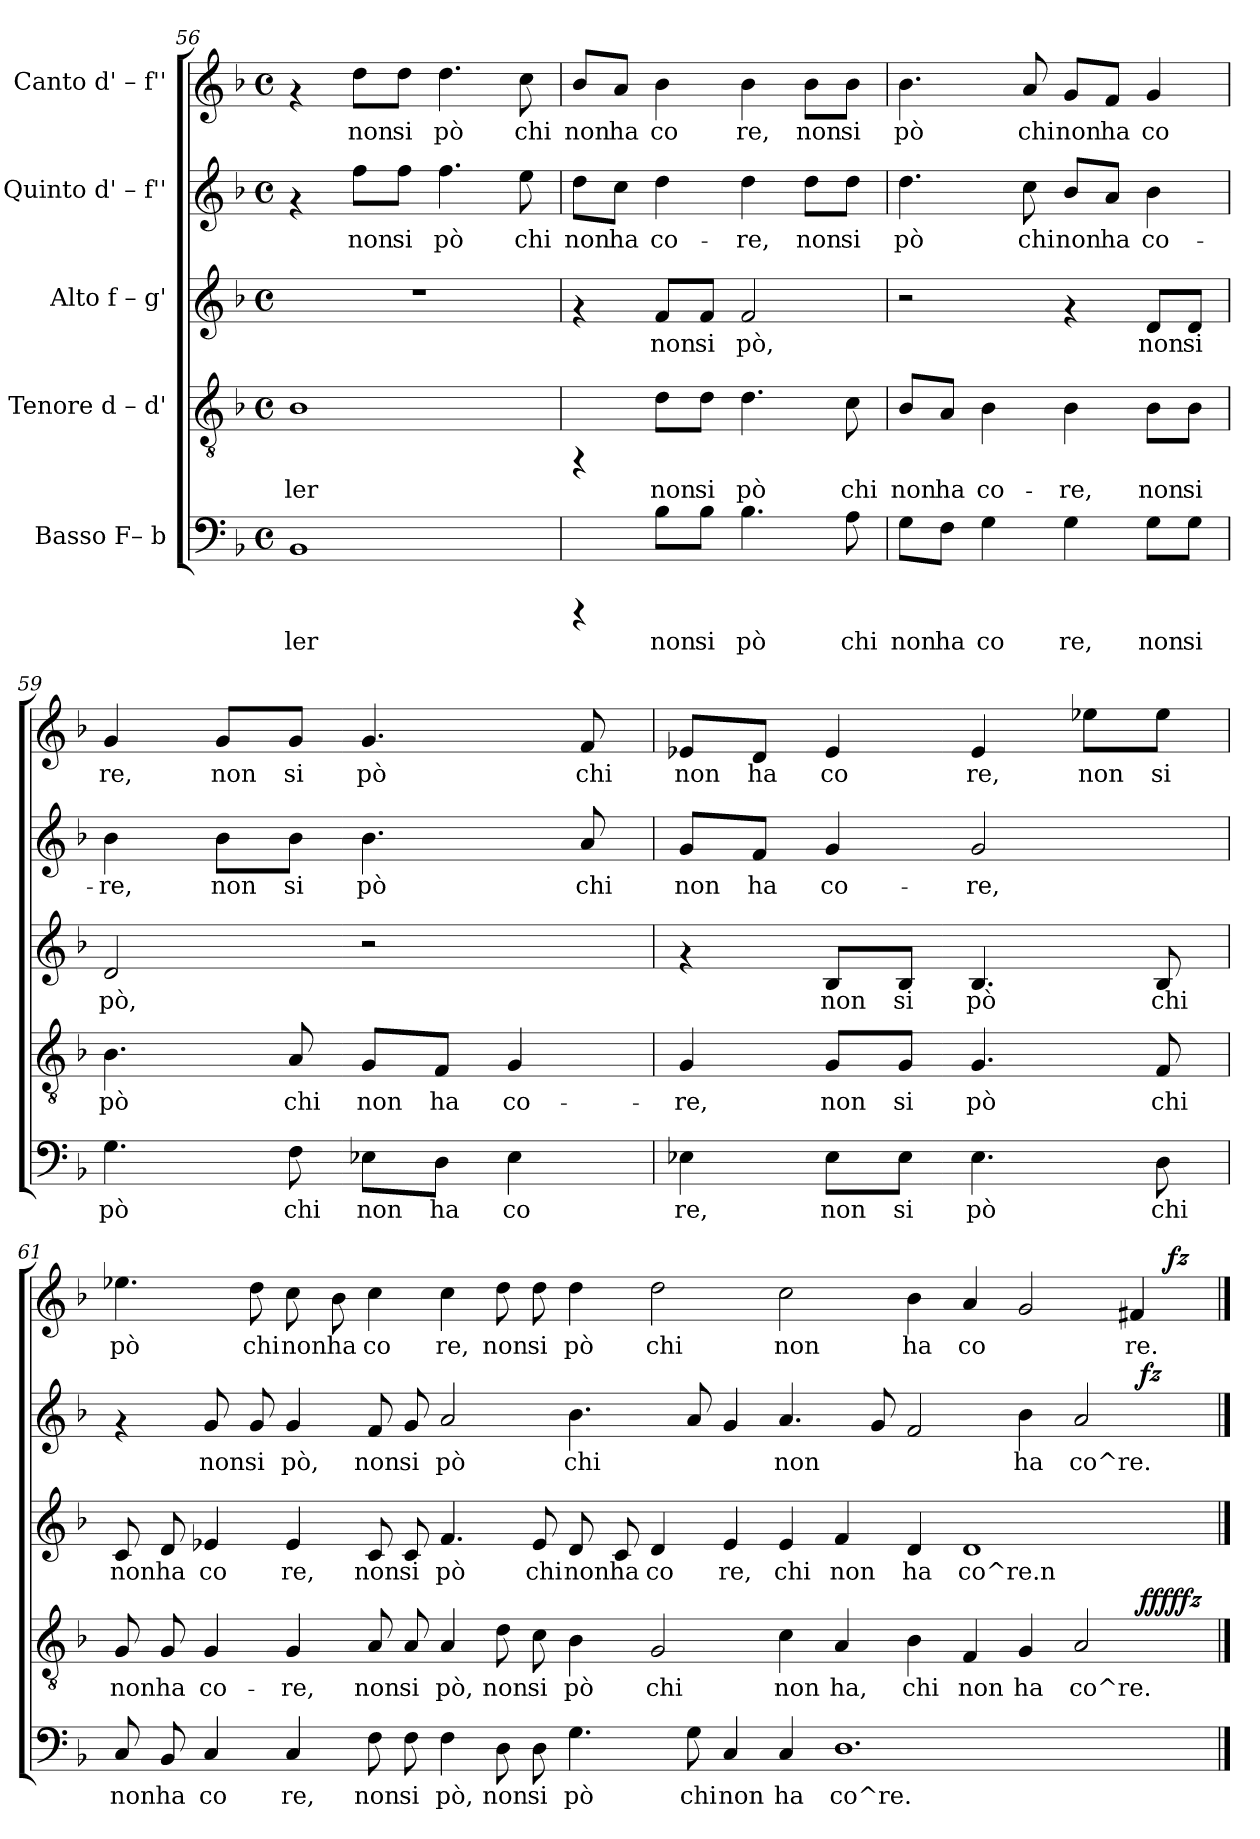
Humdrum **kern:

**kern	**text	**kern	**text	**dynam	**kern	**text	**kern	**text	**dynam	**kern	**text	**dynam
*part5	*part5	*part4	*part4	*part4	*part3	*part3	*part2	*part2	*part2	*part1	*part1	*part1
*staff5	*staff5	*staff4	*staff4	*staff4	*staff3	*staff3	*staff2	*staff2	*staff2	*staff1	*staff1	*staff1
*I"Basso  F– b	*	*I"Tenore  d – d'	*	*	*I"Alto  f – g'	*	*I"Quinto  d' – f''	*	*	*I"Canto  d' – f''	*	*
*clefF4	*	*clefGv2	*	*	*clefG2	*	*clefG2	*	*	*clefG2	*	*
*k[b-]	*	*k[b-]	*	*	*k[b-]	*	*k[b-]	*	*	*k[b-]	*	*
*F:	*	*F:	*	*	*F:	*	*F:	*	*	*F:	*	*
*M4/4	*	*M4/4	*	*	*M4/4	*	*M4/4	*	*	*M4/4	*	*
*met(c)	*	*met(c)	*	*	*met(c)	*	*met(c)	*	*	*met(c)	*	*
=56	=56	=56	=56	=56	=56	=56	=56	=56	=56	=56	=56	=56
!	!LO:LY:b:rj	!	!LO:LY:b:rj	!	!	!	!	!	!	!	!	!
1BB-	-ler	1B-	ler	.	1r	.	4rf	.	.	4rf	.	.
!	!	!	!	!	!	!	!	!LO:LY:b:cj	!	!	!LO:LY:b:cj	!
.	.	.	.	.	.	.	8ff\L	non	.	8dd\L	non	.
!	!	!	!	!	!	!	!	!LO:LY:b:cj	!	!	!LO:LY:b:cj	!
.	.	.	.	.	.	.	8ff\J	si	.	8dd\J	si	.
!	!	!	!	!	!	!	!	!LO:LY:b:cj	!	!	!LO:LY:b:cj	!
.	.	.	.	.	.	.	4.ff\	pò	.	4.dd\	pò	.
!	!	!	!	!	!	!	!	!LO:LY:b:cj	!	!	!LO:LY:b:cj	!
.	.	.	.	.	.	.	8ee\	chi	.	8cc\	chi	.
!!LO:LB:g=z
=57	=57	=57	=57	=57	=57	=57	=57	=57	=57	=57	=57	=57
!	!	!	!	!	!	!	!	!LO:LY:b:cj	!	!	!LO:LY:b:cj	!
4rCCC	.	4rFF	.	.	4rf	.	8dd\L	non	.	8b-/L	non	.
!	!	!	!	!	!	!	!	!LO:LY:b:cj	!	!	!LO:LY:b:cj	!
.	.	.	.	.	.	.	8cc\J	ha	.	8a/J	ha	.
!	!LO:LY:b:rj	!	!LO:LY:b:rj	!	!	!LO:LY:b:rj	!	!LO:LY:b:cj	!	!	!LO:LY:b:cj	!
8B-\L	non	8d\L	non	.	8f/L	non	4dd\	co-	.	4b-\	co	.
!	!LO:LY:b:rj	!	!LO:LY:b:rj	!	!	!LO:LY:b:rj	!	!	!	!	!	!
8B-\J	si	8d\J	si	.	8f/J	si	.	.	.	.	.	.
!	!LO:LY:b:rj	!	!LO:LY:b:rj	!	!	!LO:LY:b:rj	!	!LO:LY:b:cj	!	!	!LO:LY:b:cj	!
4.B-\	pò	4.d\	pò	.	2f/	pò,	4dd\	-re,	.	4b-\	re,	.
!	!	!	!	!	!	!	!	!LO:LY:b:cj	!	!	!LO:LY:b:cj	!
.	.	.	.	.	.	.	8dd\L	non	.	8b-\L	non	.
!	!LO:LY:b:rj	!	!LO:LY:b:rj	!	!	!	!	!LO:LY:b:cj	!	!	!LO:LY:b:cj	!
8A\	chi	8c\	chi	.	.	.	8dd\J	si	.	8b-\J	si	.
=58	=58	=58	=58	=58	=58	=58	=58	=58	=58	=58	=58	=58
!	!LO:LY:b:rj	!	!LO:LY:b:rj	!	!	!	!	!LO:LY:b:cj	!	!	!LO:LY:b:cj	!
8G\L	non	8B-/L	non	.	2r	.	4.dd\	pò	.	4.b-\	pò	.
!	!LO:LY:b:rj	!	!LO:LY:b:rj	!	!	!	!	!	!	!	!	!
8F\J	ha	8A/J	ha	.	.	.	.	.	.	.	.	.
!	!LO:LY:b:rj	!	!LO:LY:b:rj	!	!	!	!	!	!	!	!	!
4G\	co	4B-\	co-	.	.	.	.	.	.	.	.	.
!	!	!	!	!	!	!	!	!LO:LY:b:cj	!	!	!LO:LY:b:cj	!
.	.	.	.	.	.	.	8cc\	chi	.	8a/	chi	.
!	!LO:LY:b:rj	!	!LO:LY:b:rj	!	!	!	!	!LO:LY:b:cj	!	!	!LO:LY:b:cj	!
4G\	re,	4B-\	-re,	.	4rf	.	8b-/L	non	.	8g/L	non	.
!	!	!	!	!	!	!	!	!LO:LY:b:cj	!	!	!LO:LY:b:cj	!
.	.	.	.	.	.	.	8a/J	ha	.	8f/J	ha	.
!	!LO:LY:b:rj	!	!LO:LY:b:rj	!	!	!LO:LY:b:rj	!	!LO:LY:b:cj	!	!	!LO:LY:b:cj	!
8G\L	non	8B-\L	non	.	8d/L	non	4b-\	co-	.	4g/	co	.
!	!LO:LY:b:rj	!	!LO:LY:b:rj	!	!	!LO:LY:b:rj	!	!	!	!	!	!
8G\J	si	8B-\J	si	.	8d/J	si	.	.	.	.	.	.
=59	=59	=59	=59	=59	=59	=59	=59	=59	=59	=59	=59	=59
!	!LO:LY:b:rj	!	!LO:LY:b:rj	!	!	!LO:LY:b:rj	!	!LO:LY:b:cj	!	!	!LO:LY:b:cj	!
4.G\	pò	4.B-\	pò	.	2d/	pò,	4b-\	-re,	.	4g/	re,	.
!	!	!	!	!	!	!	!	!LO:LY:b:cj	!	!	!LO:LY:b:cj	!
.	.	.	.	.	.	.	8b-\L	non	.	8g/L	non	.
!	!LO:LY:b:rj	!	!LO:LY:b:rj	!	!	!	!	!LO:LY:b:cj	!	!	!LO:LY:b:cj	!
8F\	chi	8A/	chi	.	.	.	8b-\J	si	.	8g/J	si	.
!	!LO:LY:b:rj	!	!LO:LY:b:rj	!	!	!	!	!LO:LY:b:cj	!	!	!LO:LY:b:cj	!
8E-X\L	non	8G/L	non	.	2r	.	4.b-\	pò	.	4.g/	pò	.
!	!LO:LY:b:rj	!	!LO:LY:b:rj	!	!	!	!	!	!	!	!	!
8D\J	ha	8F/J	ha	.	.	.	.	.	.	.	.	.
!	!LO:LY:b:rj	!	!LO:LY:b:rj	!	!	!	!	!	!	!	!	!
4E-\	co	4G/	co-	.	.	.	.	.	.	.	.	.
!	!	!	!	!	!	!	!	!LO:LY:b:cj	!	!	!LO:LY:b:cj	!
.	.	.	.	.	.	.	8a/	chi	.	8f/	chi	.
=60	=60	=60	=60	=60	=60	=60	=60	=60	=60	=60	=60	=60
!	!LO:LY:b:rj	!	!LO:LY:b:rj	!	!	!	!	!LO:LY:b:cj	!	!	!LO:LY:b:cj	!
4E-X\	re,	4G/	-re,	.	4rf	.	8g/L	non	.	8e-X/L	non	.
!	!	!	!	!	!	!	!	!LO:LY:b:cj	!	!	!LO:LY:b:cj	!
.	.	.	.	.	.	.	8f/J	ha	.	8d/J	ha	.
!	!LO:LY:b:rj	!	!LO:LY:b:rj	!	!	!LO:LY:b:rj	!	!LO:LY:b:cj	!	!	!LO:LY:b:cj	!
8E-\L	non	8G/L	non	.	8B-/L	non	4g/	co-	.	4e-/	co	.
!	!LO:LY:b:rj	!	!LO:LY:b:rj	!	!	!LO:LY:b:rj	!	!	!	!	!	!
8E-\J	si	8G/J	si	.	8B-/J	si	.	.	.	.	.	.
!	!LO:LY:b:rj	!	!LO:LY:b:rj	!	!	!LO:LY:b:rj	!	!LO:LY:b:cj	!	!	!LO:LY:b:cj	!
4.E-\	pò	4.G/	pò	.	4.B-/	pò	2g/	-re,	.	4e-/	re,	.
!	!	!	!	!	!	!	!	!	!	!	!LO:LY:b:cj	!
.	.	.	.	.	.	.	.	.	.	8ee-X\L	non	.
!	!LO:LY:b:rj	!	!LO:LY:b:rj	!	!	!LO:LY:b:rj	!	!	!	!	!LO:LY:b:cj	!
8D\	chi	8F/	chi	.	8B-/	chi	.	.	.	8ee-\J	si	.
!!LO:PB:g=z
=61	=61	=61	=61	=61	=61	=61	=61	=61	=61	=61	=61	=61
!	!LO:LY:b:rj	!	!LO:LY:b:rj	!	!	!LO:LY:b:rj	!	!	!	!	!LO:LY:b:cj	!
*	*	*^	*	*	*	*	*^	*	*	*^	*	*
8C/	non	8G/	1ryy	non	.	8c/	non	4rf	1ryy	.	.	4.ee-X\	1ryy	pò	.
!	!LO:LY:b:rj	!	!	!LO:LY:b:rj	!	!	!LO:LY:b:rj	!	!	!	!	!	!	!	!
8BB-/	ha	8G/	.	ha	.	8d/	ha	.	.	.	.	.	.	.	.
!	!LO:LY:b:rj	!	!	!LO:LY:b:rj	!	!	!LO:LY:b:rj	!	!	!LO:LY:b:cj	!	!	!	!	!
4C/	co	4G/	.	co-	.	4e-X/	co	8g/	.	non	.	.	.	.	.
!	!	!	!	!	!	!	!	!	!	!LO:LY:b:cj	!	!	!	!LO:LY:b:cj	!
.	.	.	.	.	.	.	.	8g/	.	si	.	8dd\	.	chi	.
!	!LO:LY:b:rj	!	!	!LO:LY:b:rj	!	!	!LO:LY:b:rj	!	!	!LO:LY:b:cj	!	!	!	!LO:LY:b:cj	!
4C/	re,	4G/	.	-re,	.	4e-/	re,	4g/	.	pò,	.	8cc\	.	non	.
!	!	!	!	!	!	!	!	!	!	!	!	!	!	!LO:LY:b:cj	!
.	.	.	.	.	.	.	.	.	.	.	.	8b-\	.	ha	.
!	!LO:LY:b:rj	!	!	!LO:LY:b:rj	!	!	!LO:LY:b:rj	!	!	!LO:LY:b:cj	!	!	!	!LO:LY:b:cj	!
8F\	non	8A/	.	non	.	8c/	non	8f/	.	non	.	4cc\	.	co	.
!	!LO:LY:b:rj	!	!	!LO:LY:b:rj	!	!	!LO:LY:b:rj	!	!	!LO:LY:b:cj	!	!	!	!	!
8F\	si	8A/	.	si	.	8c/	si	8g/	.	si	.	.	.	.	.
!	!LO:LY:b:rj	!	!	!LO:LY:b:rj	!	!	!LO:LY:b:rj	!	!	!LO:LY:b:cj	!	!	!	!LO:LY:b:cj	!
4F\	pò,	4A/	1ryy	pò,	.	4.f/	pò	2a/	1ryy	pò	.	4cc\	1ryy	re,	.
!	!LO:LY:b:rj	!	!	!LO:LY:b:rj	!	!	!	!	!	!	!	!	!	!LO:LY:b:cj	!
8D\	non	8d\	.	non	.	.	.	.	.	.	.	8dd\	.	non	.
!	!LO:LY:b:rj	!	!	!LO:LY:b:rj	!	!	!LO:LY:b:rj	!	!	!	!	!	!	!LO:LY:b:cj	!
8D\	si	8c\	.	si	.	8e-/	chi	.	.	.	.	8dd\	.	si	.
!	!LO:LY:b:rj	!	!	!LO:LY:b:rj	!	!	!LO:LY:b:rj	!	!	!LO:LY:b:cj	!	!	!	!LO:LY:b:cj	!
4.G\	pò	4B-\	.	pò	.	8d/	non	4.b-\	.	chi	.	4dd\	.	pò	.
!	!	!	!	!	!	!	!LO:LY:b:rj	!	!	!	!	!	!	!	!
.	.	.	.	.	.	8c/	ha	.	.	.	.	.	.	.	.
!	!	!	!	!LO:LY:b:rj	!	!	!LO:LY:b:rj	!	!	!	!	!	!	!LO:LY:b:cj	!
.	.	2G/	.	chi	.	4d/	co	.	.	.	.	2dd\	.	chi	.
!	!LO:LY:b:rj	!	!	!	!	!	!	!	!	!LO:LY:b:cj	!	!	!	!	!
8G\	chi	.	.	.	.	.	.	8a/	.	.	.	.	.	.	.
!	!LO:LY:b:rj	!	!	!	!	!	!LO:LY:b:rj	!	!	!LO:LY:b:cj	!	!	!	!	!
4C/	non	.	1ryy	.	.	4e-/	re,	4g/	1ryy	.	.	.	1ryy	.	.
!	!LO:LY:b:rj	!	!	!LO:LY:b:rj	!	!	!LO:LY:b:rj	!	!	!LO:LY:b:cj	!	!	!	!LO:LY:b:cj	!
4C/	ha	4c\	.	non	.	4e-/	chi	4.a/	.	non	.	2cc\	.	non	.
!	!LO:LY:b:rj	!	!	!LO:LY:b:rj	!	!	!LO:LY:b:rj	!	!	!	!	!	!	!	!
1.D	co^re.	4A/	.	ha,	.	4f/	non	.	.	.	.	.	.	.	.
!	!	!	!	!	!	!	!	!	!	!LO:LY:b:cj	!	!	!	!	!
.	.	.	.	.	.	.	.	8g/	.	.	.	.	.	.	.
!	!	!	!	!LO:LY:b:rj	!	!	!LO:LY:b:rj	!	!	!LO:LY:b:cj	!	!	!	!LO:LY:b:cj	!
.	.	4B-\	.	chi	.	4d/	ha	2f/	.	.	.	4b-\	.	ha	.
!	!	!	!	!LO:LY:b:rj	!	!	!LO:LY:b:rj	!	!	!	!	!	!	!LO:LY:b:cj	!
.	.	4F/	2ryy	non	.	1d	co^re.n	.	2ryy	.	.	4a/	2ryy	co	.
!	!	!	!	!LO:LY:b:rj	!	!	!	!	!	!LO:LY:b:cj	!	!	!	!LO:LY:b:cj	!
.	.	4G/	.	ha	.	.	.	4b-\	.	ha	.	2g/	.	.	.
!	!	!	!	!LO:LY:b:rj	!	!	!	!	!	!LO:LY:b:cj	!	!	!	!	!
.	.	2A/	4ryy	co^re.-	.	.	.	2a/	4ryy	co^re.-	.	.	4ryy	.	.
!	!	!	!	!	!	!	!	!	!	!	!	!	!	!LO:LY:b:cj	!
.	.	.	64ryy	.	.	.	.	.	64ryy	.	.	4f#X/	16.ryy	re.	.
!	!	!	!	!	!LO:DY:a	!	!	!	!	!	!	!	!	!	!
!	!	!	!	!	!LO:DY:n=1:b	!	!	!	!	!	!LO:DY:b	!	!	!	!
.	.	.	8...ryy	.	ffff fz	.	.	.	8...ryy	.	fz	.	.	.	.
!	!	!	!	!	!	!	!	!	!	!	!	!	!	!	!LO:DY:b
.	.	.	.	.	.	.	.	.	.	.	.	.	8ryy	.	fz
.	.	.	.	.	.	.	.	.	.	.	.	.	32ryy	.	.
*	*	*	*	*	*	*	*	*v	*v	*	*	*	*	*	*
*	*	*v	*v	*	*	*	*	*	*	*	*v	*v	*	*
==	==	==	==	==	==	==	==	==	==	==	==	==
*-	*-	*-	*-	*-	*-	*-	*-	*-	*-	*-	*-	*-
